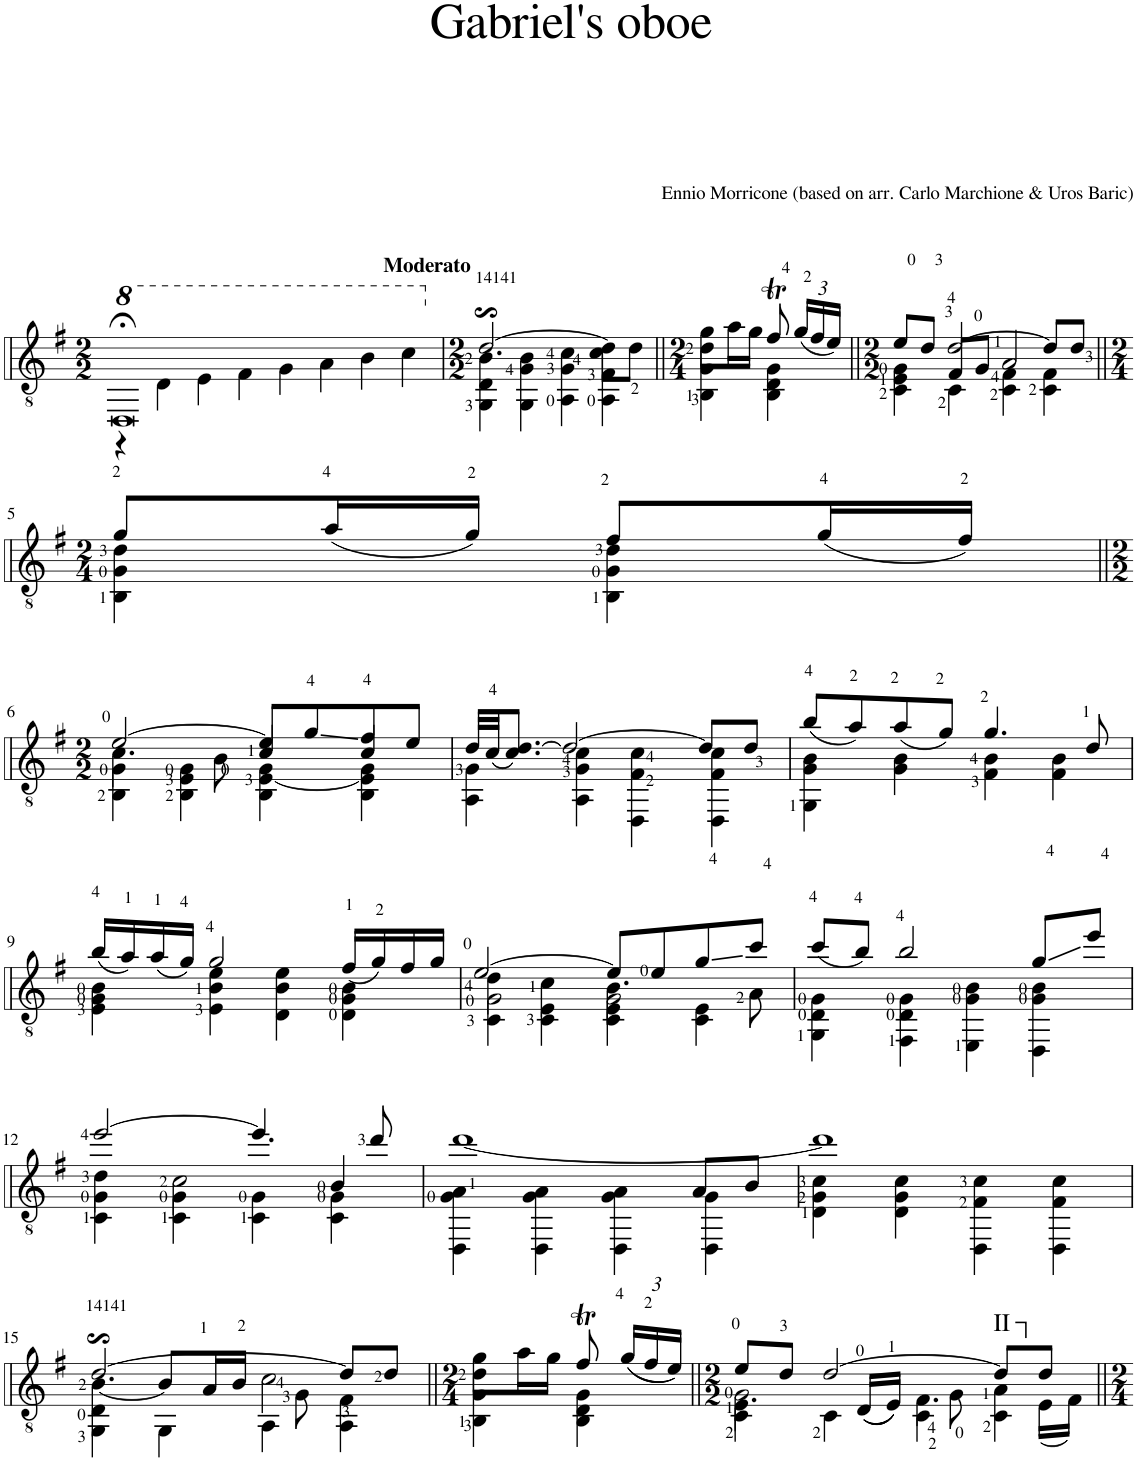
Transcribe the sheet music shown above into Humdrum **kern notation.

**kern
*part1
*staff1
*I"Classical Guitar
*I'Guit.
*clefGv2
*k[f#]
*M2/2
*8va
=1
*^
[1D	4r
.	4d\
.	4e\
.	4f#\
1ryy	4g\
.	4a\
.	4b\
.	4cc\
=2	=2
*M2/2	*
*X8va	*
!LO:TX:a:t=14141	!
!LO:TX:a:B:t=Moderato	!
4GG\ 4D\ 4B\	[2.ds$SS/
1D;<]	.
.	8d\L]
.	8d\J
.	1ryy
4GG\ 4G\ 4B\	.
4AA\ 4G\ 4c\	.
4AA\ 4F#\ 4c\	.
=3||	=3||
*M2/4	*
4BB\ 4G\ 4d\	8g\L
.	16a\L
.	16g\JJ
4BB\ 4D\ 4G\	8f#t/
*	*Xbrackettup
.	(24g/LL
.	24f#/
.	24e/JJ)
*v	*v
=4||
*M2/2
*^
*	*^
4C\ 4E\ 4G\	8e/L	4ryy
.	8d/J	.
4C\	[2d/	8F#/L
.	.	8G/J
4C\ 4F#\	.	2A/
4C\ 4F#\	8d/L]	.
.	8d/J	.
*v	*v	*v
!!LO:LB:g=z
=5||
*M2/4
*^
4BB\ 4G\ 4d\	8g/L
.	(16a/L
.	16g/JJ)
4BB\ 4G\ 4d\	8f#/L
.	(16g/L
.	16f#/JJ)
*v	*v
!!LO:LB:g=z
=6||
*M2/2
*^
*	*^
4BB\ 4G\	[2e/	4.c\
4BB\ 4E\ 4G\	.	.
.	.	8B\
4BB\ [4E\ 4G\	8e/L]	4c/
.	8g/	.
4BB\ 4E\] 4G\	8f#/	4c/
.	8e/J	.
*	*v	*v
=7	=7
4AA\ 4G\	32d/LLL
.	(32c/JJ
.	8.c/ [8.d/J)
4AA\ 4G\ 4c\	2d/_
4DD\ 4F#\ 4c\	.
4DD\ 4F#\ 4c\	8d/L]
.	8d/J
=8	=8
4GG\ 4G\ 4B\	(8b/L
.	8a/)
4G\ 4B\	(8a/
.	8g/J)
4F#\ 4B\	4.g/
4F#\ 4B\	.
.	8d/
!!LO:LB:g=z	!!
=9	=9
4E\ 4G\ 4B\	(16b/LL
.	16a/)
.	(16a/
.	16g/JJ)
4E\ 4B\ 4e\	2g/
4D\ 4B\ 4e\	.
4D\ 4G\ 4B\	(16f#/LL
.	16g/)
.	16f#/
.	16g/JJ
=10	=10
*^	*^
4C\	[2e/	4d\	2G\
4C\ 4E\	.	4c\	.
4C\ 4E\	8e/L]	4.B\	2G\
.	8e/	.	.
4C\ 4E\	8g/	.	.
.	8cc/J	8A\	.
*	*v	*v	*v
=11	=11
4GG\ 4D\ 4G\	(8cc/L
.	8b/J)
4FF#\ 4D\ 4G\	2b/
4EE\ 4G\ 4B\	.
4DD\ 4G\ 4B\	8g/L
.	8ee/J
!!LO:LB:g=z	!!
=12	=12
*	*^
4C\ 4G\	[2ee/	4d\
4C\ 4G\	.	2c\
4C\ 4G\	4.ee/]	.
4C\ 4G\	.	4B/
.	8dd/	.
=13	=13	=13
4DD\ 4G\ 4A\	[1dd	4ryy
4DD\ 4G\ 4A\	.	4ryy
4DD\ 4G\ 4A\	.	4ryy
4DD\ 4G\	.	8A/L
.	.	8B/J
*	*v	*v
=14	=14
4D\ 4G\ 4c\	1dd]
4D\ 4G\ 4c\	.
4DD\ 4F#\ 4c\	.
4DD\ 4F#\ 4c\	.
!!LO:LB:g=z	!!
=15	=15
*^	*^
!LO:TX:a:t=14141	!	!	!
4GG\	[2.ds$SS/	[4B\	4D\
4GG\	.	8B/L]	4ryy
.	.	16A/L	.
.	.	16B/JJ	.
4AA\	.	2c\	8ryy
.	.	.	8G\
4AA\	8d/L]	.	4F#\
.	8d/J	.	.
*v	*v	*v	*v
=16||
*M2/4
*^
4BB\ 4G\ 4d\	8g\L
.	16a\L
.	16g\JJ
4BB\ 4D\ 4G\	8f#t/
.	((24g/LL
.	24f#/
.	24e/JJ))
*v	*v
=17||
*M2/2
*^
*	*^
*	*	*^
4C\	8e/L	2G\	4.E\
.	8d/J	.	.
4C\	[2d/	.	.
.	.	.	(((16D/LL
.	.	.	16E/JJ)))
4C\	.	4.F#\	8ryy
.	.	.	8G\
!LO:TX:a:t=II	!	!	!
4C\	8d/L]	.	4A\
.	8d/J	(16E\LL	.
.	.	16F#\JJ)	.
*v	*v	*v	*v
=||
*-
